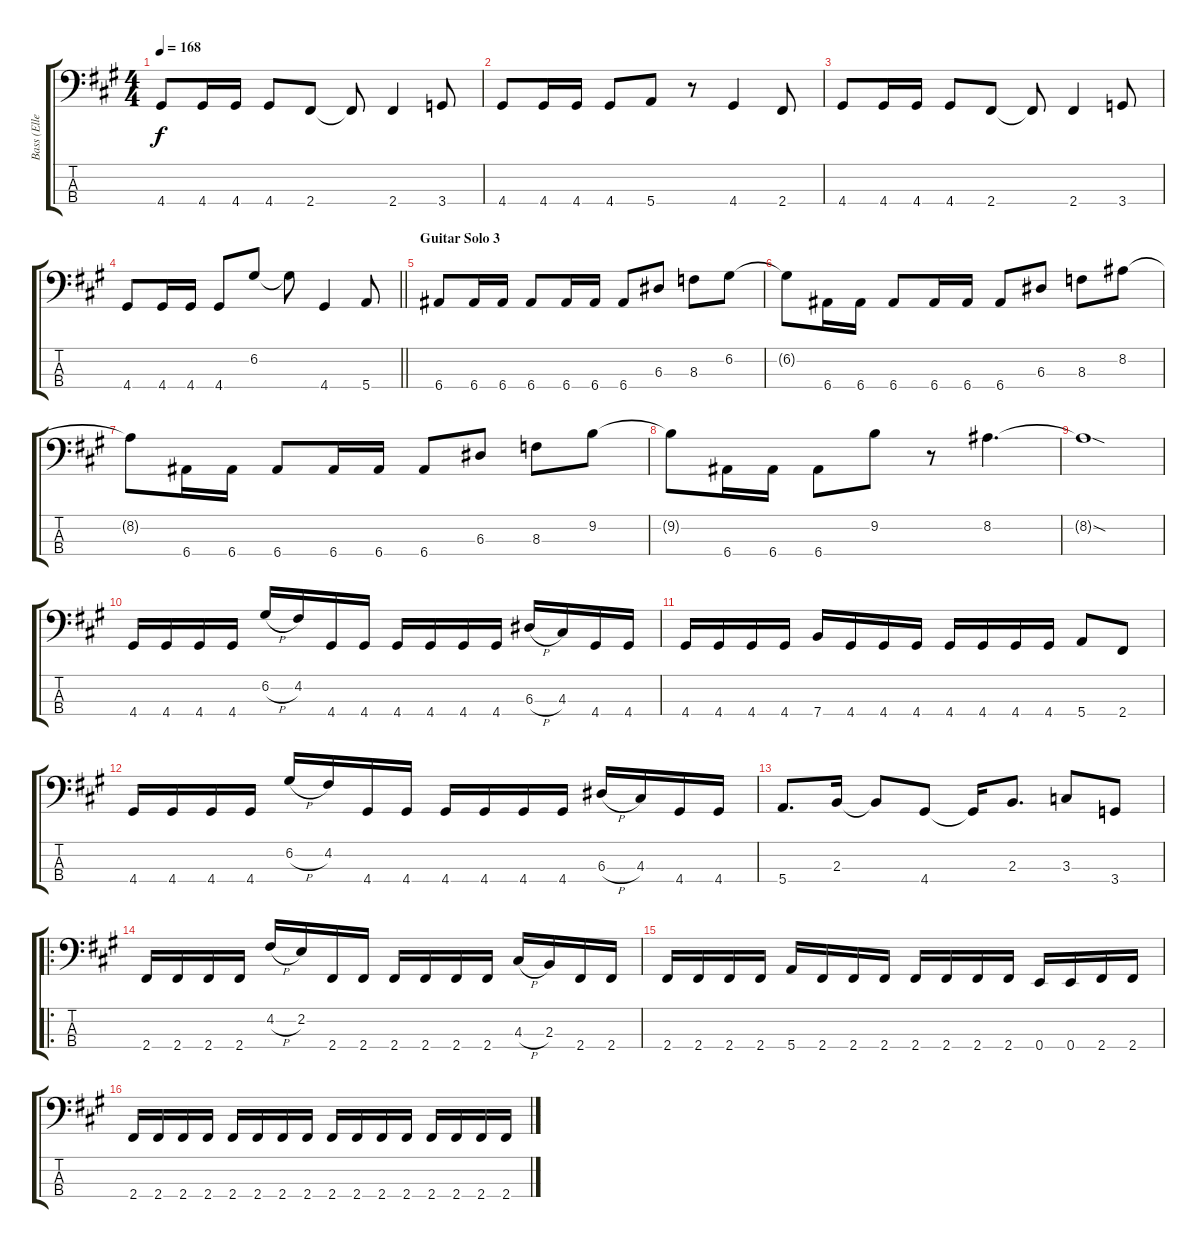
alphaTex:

\track ("Bass (Ellefson)" "Bass (Elle") {instrument electricbasspick}
\staff {score tabs}
\tuning (G2 D2 A1 E1) {hide}
\ts (4 4)
\tempo 168
\clef f4
\ks a
4.4.8{dy f} 4.4.16 4.4.16 4.4.8 2.4.8 2.4{t}.8 2.4.4 3.4.8 |
4.4.8 4.4.16 4.4.16 4.4.8 5.4.8 r.8 4.4.4 2.4.8 |
4.4.8 4.4.16 4.4.16 4.4.8 2.4.8 2.4{t}.8 2.4.4 3.4.8 |
\barLineRight lightlight
4.4.8 4.4.16 4.4.16 4.4.8 6.2.8 6.2{t}.8 4.4.4 5.4.8 |
\section ("" "Guitar Solo 3")
6.4.8 6.4.16 6.4.16 6.4.8 6.4.16 6.4.16 6.4.8 6.3.8 8.3.8 6.2.8 |
6.2{t}.8 6.4.16 6.4.16 6.4.8 6.4.16 6.4.16 6.4.8 6.3.8 8.3.8 8.2.8 |
8.2{t}.8 6.4.16 6.4.16 6.4.8 6.4.16 6.4.16 6.4.8 6.3.8 8.3.8 9.2.8 |
9.2{t}.8 6.4.16 6.4.16 6.4.8 9.2.8 r.8 8.2.4{d} |
8.2{sod t}.1 |
4.4.16 4.4.16 4.4.16 4.4.16 6.2{h}.16 4.2.16 4.4.16 4.4.16 4.4.16 4.4.16 4.4.16 4.4.16 6.3{h}.16 4.3.16 4.4.16 4.4.16 |
4.4.16 4.4.16 4.4.16 4.4.16 7.4.16 4.4.16 4.4.16 4.4.16 4.4.16 4.4.16 4.4.16 4.4.16 5.4.8 2.4.8 |
4.4.16 4.4.16 4.4.16 4.4.16 6.2{h}.16 4.2.16 4.4.16 4.4.16 4.4.16 4.4.16 4.4.16 4.4.16 6.3{h}.16 4.3.16 4.4.16 4.4.16 |
5.4.8{d} 2.3.16 2.3{t}.8 4.4.8 4.4{t}.16 2.3.8{d} 3.3.8 3.4.8 |
\ro
2.4.16 2.4.16 2.4.16 2.4.16 4.2{h}.16 2.2.16 2.4.16 2.4.16 2.4.16 2.4.16 2.4.16 2.4.16 4.3{h}.16 2.3.16 2.4.16 2.4.16 |
2.4.16 2.4.16 2.4.16 2.4.16 5.4.16 2.4.16 2.4.16 2.4.16 2.4.16 2.4.16 2.4.16 2.4.16 0.4.16 0.4.16 2.4.16 2.4.16 |
2.4.16 2.4.16 2.4.16 2.4.16 2.4.16 2.4.16 2.4.16 2.4.16 2.4.16 2.4.16 2.4.16 2.4.16 2.4.16 2.4.16 2.4.16 2.4.16
